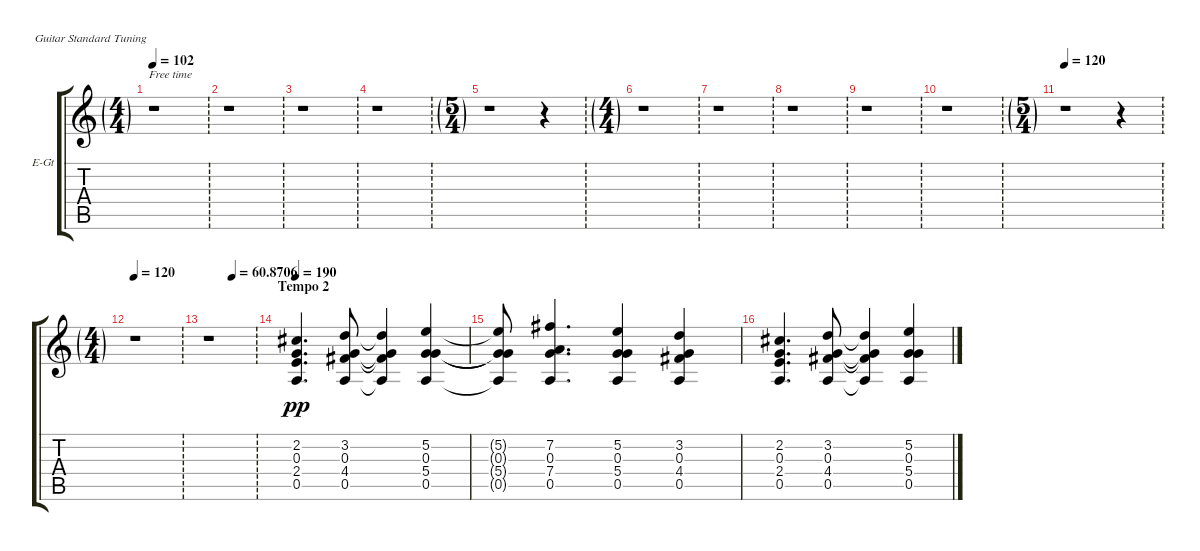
\bracketExtendMode groupsimilarinstruments
\firstSystemTrackNameOrientation horizontal
\otherSystemsTrackNameOrientation horizontal
\track ("Jimmy Page 2" "E-Gt") {instrument distortionguitar}
\staff {score tabs}
\tuning (E4 B3 G3 D3 A2 E2)
\ts (4 4)
\ft
\tempo 102
\clef g2
\ks c
r.1{dy mf} |
\ft
r.1 |
\ft
r.1 |
\ft
r.1 |
\ts (5 4)
\ft
r.1 r.4 |
\ts (4 4)
\ft
r.1 |
\ft
r.1 |
\ft
r.1 |
\ft
r.1 |
\ft
r.1 |
\ts (5 4)
\ft
\tempo 120
r.1 r.4 |
\ts (4 4)
\ft
\tempo 120
r.1 |
\ft
\tempo (60.8706 0.5)
r.1 |
\section ("" "Tempo 2")
\tempo 190
(0.5 2.4 0.3 2.2).4{d dy pp} (0.5 4.4 0.3 3.2).8 (3.2{t} 0.3{t} 4.4{t} 0.5{t}).4 (5.2 0.3 5.4 0.5).4 |
(0.5{t} 5.4{t} 0.3{t} 5.2{t}).8 (0.5 7.4 0.3 7.2).4{d} (5.2 0.3 5.4 0.5).4 (0.5 4.4 0.3 3.2).4 |
(0.5 2.4 0.3 2.2).4{d} (0.5 4.4 0.3 3.2).8 (3.2{t} 0.3{t} 4.4{t} 0.5{t}).4 (5.2 0.3 5.4 0.5).4
